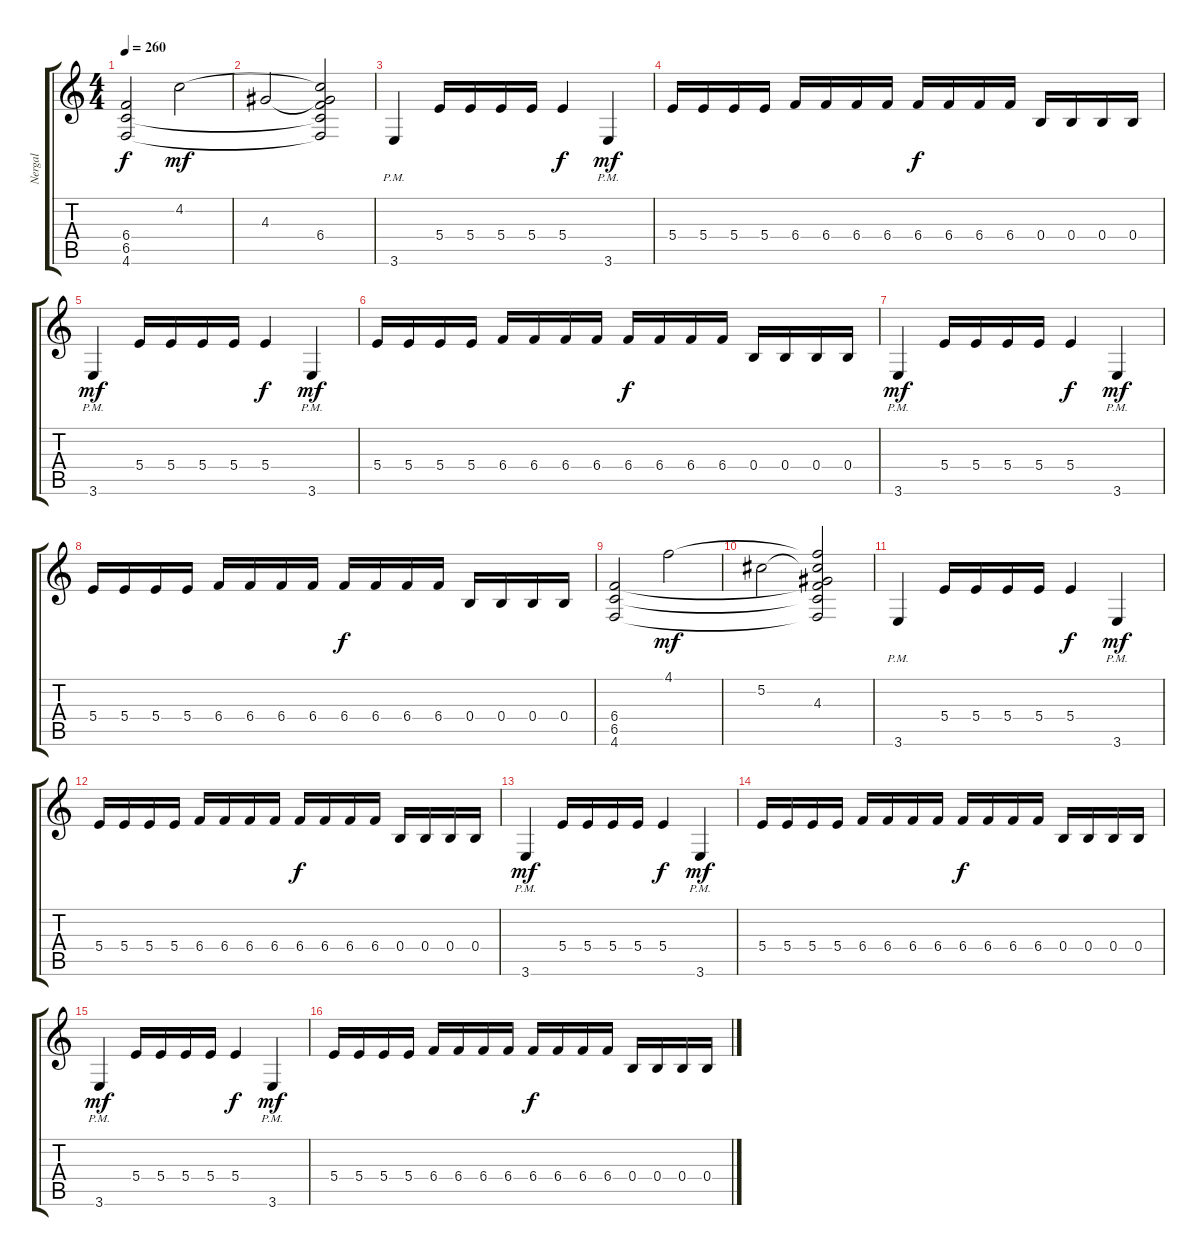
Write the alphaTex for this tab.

\track ("Nergal" "Nergal") {instrument distortionguitar}
\staff {score tabs}
\tuning (Db4 Ab3 E3 B2 Gb2 Db2) {hide}
\ts (4 4)
\tempo 260
\clef g2
\ks c
(6.4 6.5 4.6).2{dy f} 4.2.2{dy mf} |
4.3.2 (4.2{t} 4.3{t} 6.4 6.5{t} 4.6{t}).2 |
3.6{pm}.4 5.4.16 5.4.16 5.4.16 5.4.16 5.4.4{dy f} 3.6{pm}.4{dy mf} |
5.4.16 5.4.16 5.4.16 5.4.16 6.4.16 6.4.16 6.4.16 6.4.16 6.4.16{dy f} 6.4.16 6.4.16 6.4.16 0.4.16 0.4.16 0.4.16 0.4.16 |
3.6{pm}.4{dy mf} 5.4.16 5.4.16 5.4.16 5.4.16 5.4.4{dy f} 3.6{pm}.4{dy mf} |
5.4.16 5.4.16 5.4.16 5.4.16 6.4.16 6.4.16 6.4.16 6.4.16 6.4.16{dy f} 6.4.16 6.4.16 6.4.16 0.4.16 0.4.16 0.4.16 0.4.16 |
3.6{pm}.4{dy mf} 5.4.16 5.4.16 5.4.16 5.4.16 5.4.4{dy f} 3.6{pm}.4{dy mf} |
5.4.16 5.4.16 5.4.16 5.4.16 6.4.16 6.4.16 6.4.16 6.4.16 6.4.16{dy f} 6.4.16 6.4.16 6.4.16 0.4.16 0.4.16 0.4.16 0.4.16 |
(6.4 6.5 4.6).2 4.1.2{dy mf} |
5.2.2 (4.1{t} 5.2{t} 4.3 6.4{t} 6.5{t} 4.6{t}).2 |
3.6{pm}.4 5.4.16 5.4.16 5.4.16 5.4.16 5.4.4{dy f} 3.6{pm}.4{dy mf} |
5.4.16 5.4.16 5.4.16 5.4.16 6.4.16 6.4.16 6.4.16 6.4.16 6.4.16{dy f} 6.4.16 6.4.16 6.4.16 0.4.16 0.4.16 0.4.16 0.4.16 |
3.6{pm}.4{dy mf} 5.4.16 5.4.16 5.4.16 5.4.16 5.4.4{dy f} 3.6{pm}.4{dy mf} |
5.4.16 5.4.16 5.4.16 5.4.16 6.4.16 6.4.16 6.4.16 6.4.16 6.4.16{dy f} 6.4.16 6.4.16 6.4.16 0.4.16 0.4.16 0.4.16 0.4.16 |
3.6{pm}.4{dy mf} 5.4.16 5.4.16 5.4.16 5.4.16 5.4.4{dy f} 3.6{pm}.4{dy mf} |
5.4.16 5.4.16 5.4.16 5.4.16 6.4.16 6.4.16 6.4.16 6.4.16 6.4.16{dy f} 6.4.16 6.4.16 6.4.16 0.4.16 0.4.16 0.4.16 0.4.16
